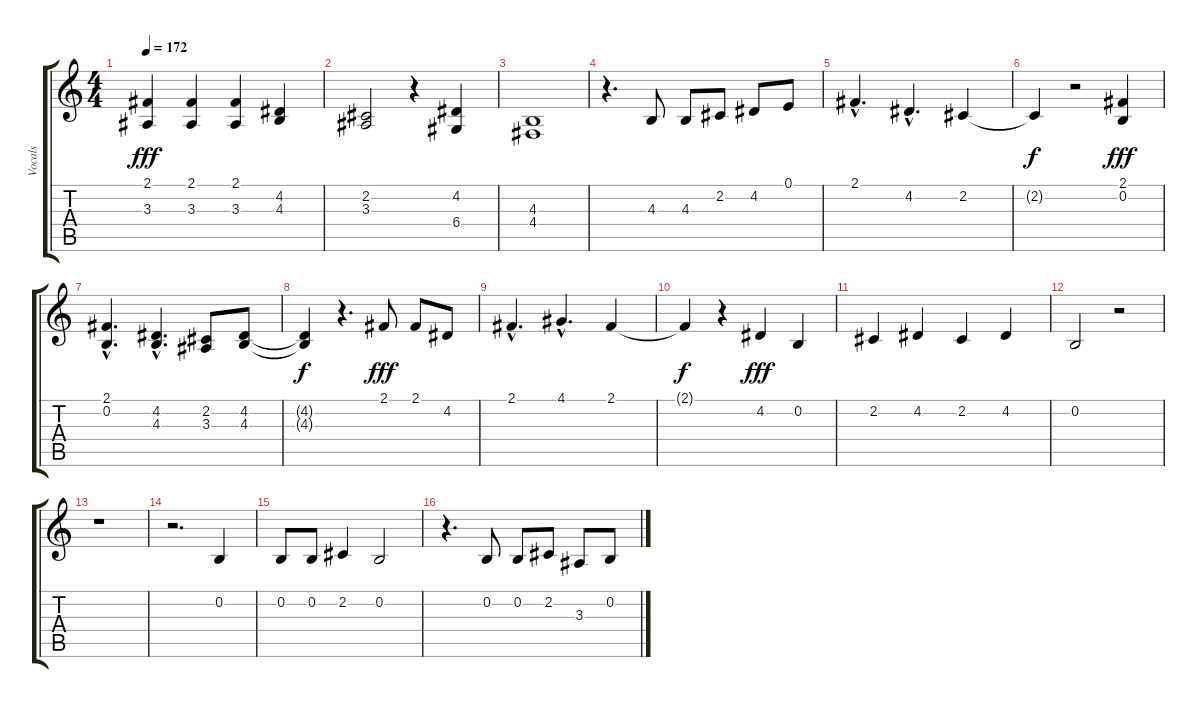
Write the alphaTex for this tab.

\track ("Vocals" "Vocals") {instrument oboe}
\staff {score tabs}
\tuning (E4 B3 G3 D3 A2 E2) {hide}
\ts (4 4)
\tempo 172
\clef g2
\ks c
(2.1 3.3).4{dy fff} (2.1 3.3).4 (2.1 3.3).4 (4.2 4.3).4 |
(2.2 3.3).2 r.4 (4.2 6.4).4 |
(4.3 4.4).1 |
r.4{d} 4.3.8 4.3.8 2.2.8 4.2.8 0.1.8 |
2.1{hac}.4{d} 4.2{hac}.4{d} 2.2.4 |
2.2{t}.4{dy f} r.2 (2.1 0.2).4{dy fff} |
(2.1{hac} 0.2{hac}).4{d} (4.2{hac} 4.3{hac}).4{d} (2.2 3.3).8 (4.2 4.3).8 |
(4.2{t} 4.3{t}).4{dy f} r.4{d} 2.1.8{dy fff} 2.1.8 4.2.8 |
2.1{hac}.4{d} 4.1{hac}.4{d} 2.1.4 |
2.1{t}.4{dy f} r.4 4.2.4{dy fff} 0.2.4 |
2.2.4 4.2.4 2.2.4 4.2.4 |
0.2.2 r.2 |
r.1 |
r.2{d} 0.2.4 |
0.2.8 0.2.8 2.2.4 0.2.2 |
r.4{d} 0.2.8 0.2.8 2.2.8 3.3.8 0.2.8
